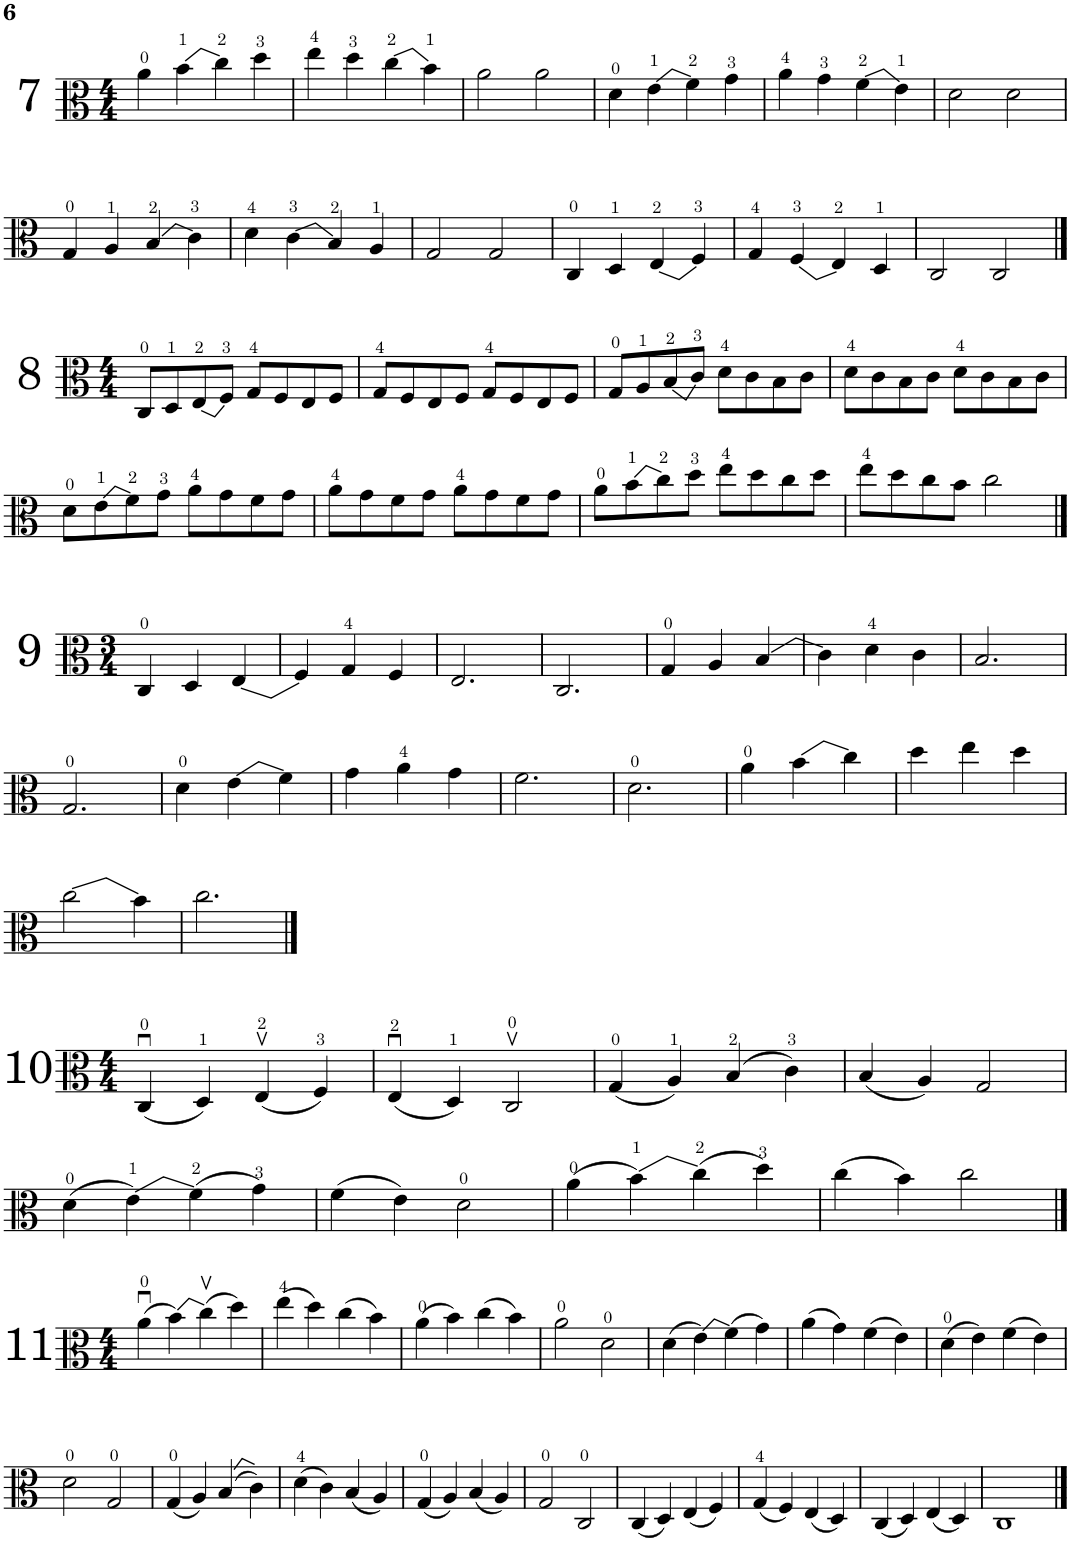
**kern
*part1
*staff1
*I"Piano
*I'Pno
!!LO:PB:g=z
*clefC3
*k[]
*M4/4
=1
4a\
4b\
4cc\
4dd\
=2
4ee\
4dd\
4cc\
4b\
=3
2a\
2a\
=4
4d\
4e\
4f\
4g\
=5
4a\
4g\
4f\
4e\
=6
2d\
2d\
!!LO:LB:g=z
=7
4G/
4A/
4B/
4c\
=8
4d\
4c\
4B/
4A/
=9
2G/
2G/
=10
4C/
4D/
4E/
4F/
=11
4G/
4F/
4E/
4D/
=12
2C/
2C/
!!LO:LB:g=z
==1
*M4/4
8C/L
8D/
8E/
8F/J
8G/L
8F/
8E/
8F/J
=2
8G/L
8F/
8E/
8F/J
8G/L
8F/
8E/
8F/J
=3
8G/L
8A/
8B/
8c/J
8d\L
8c\
8B\
8c\J
=4
8d\L
8c\
8B\
8c\J
8d\L
8c\
8B\
8c\J
!!LO:LB:g=z
=5
8d\L
8e\
8f\
8g\J
8a\L
8g\
8f\
8g\J
=6
8a\L
8g\
8f\
8g\J
8a\L
8g\
8f\
8g\J
=7
8a\L
8b\
8cc\
8dd\J
8ee\L
8dd\
8cc\
8dd\J
=8
8ee\L
8dd\
8cc\
8b\J
2cc\
!!LO:LB:g=z
==1
*M3/4
4C/
4D/
4E/
=2
4F/
4G/
4F/
=3
2.E/
=4
2.C/
=5
4G/
4A/
4B/
=6
4c\
4d\
4c\
=7
2.B/
!!LO:LB:g=z
=8
2.G/
=9
4d\
4e\
4f\
=10
4g\
4a\
4g\
=11
2.f\
=12
2.d\
=13
4a\
4b\
4cc\
=14
4dd\
4ee\
4dd\
!!LO:LB:g=z
=15
2cc\
4b\
=16
2.cc\
!!LO:LB:g=z
==1
*M4/4
(4Cu/
4D/)
(4Ev/
4F/)
=2
(4Eu/
4D/)
2Cv/
=3
(4G/
4A/)
(4B/
4c\)
=4
(4B/
4A/)
2G/
!!LO:LB:g=z
=5
(4d\
4e\)
(4f\
4g\)
=6
(4f\
4e\)
2d\
=7
(4a\
4b\)
(4cc\
4dd\)
=8
(4cc\
4b\)
2cc\
!!LO:LB:g=z
==1
*M4/4
(4au\
4b\)
(4ccv\
4dd\)
=2
(4ee\
4dd\)
(4cc\
4b\)
=3
(4a\
4b\)
(4cc\
4b\)
=4
2a\
2d\
=5
(4d\
4e\)
(4f\
4g\)
=6
(4a\
4g\)
(4f\
4e\)
=7
(4d\
4e\)
(4f\
4e\)
!!LO:LB:g=z
=8
2d\
2G/
=9
(4G/
4A/)
(4B/
4c\)
=10
(4d\
4c\)
(4B/
4A/)
=11
(4G/
4A/)
(4B/
4A/)
=12
2G/
2C/
=13
(4C/
4D/)
(4E/
4F/)
=14
(4G/
4F/)
(4E/
4D/)
=15
(4C/
4D/)
(4E/
4D/)
=16
1C
==
*-
